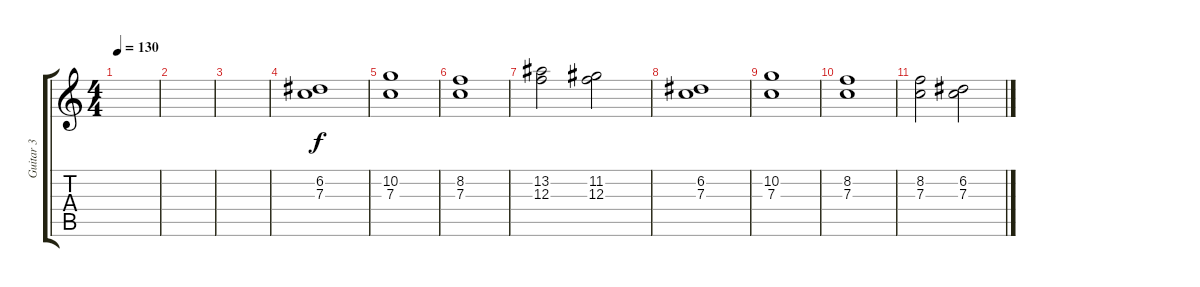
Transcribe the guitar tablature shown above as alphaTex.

\track ("Guitar 3" "Guitar 3") {instrument distortionguitar}
\staff {score tabs}
\tuning (D4 A3 F3 C3 G2 C2) {hide}
\ts (4 4)
\tempo 130
\clef g2
\ks c
|
|
|
(6.2 7.3).1{balance 16} |
(10.2 7.3).1 |
(8.2 7.3).1 |
(13.2 12.3).2 (11.2 12.3).2 |
(6.2 7.3).1{balance 16} |
(10.2 7.3).1 |
(8.2 7.3).1 |
(8.2 7.3).2 (6.2 7.3).2
